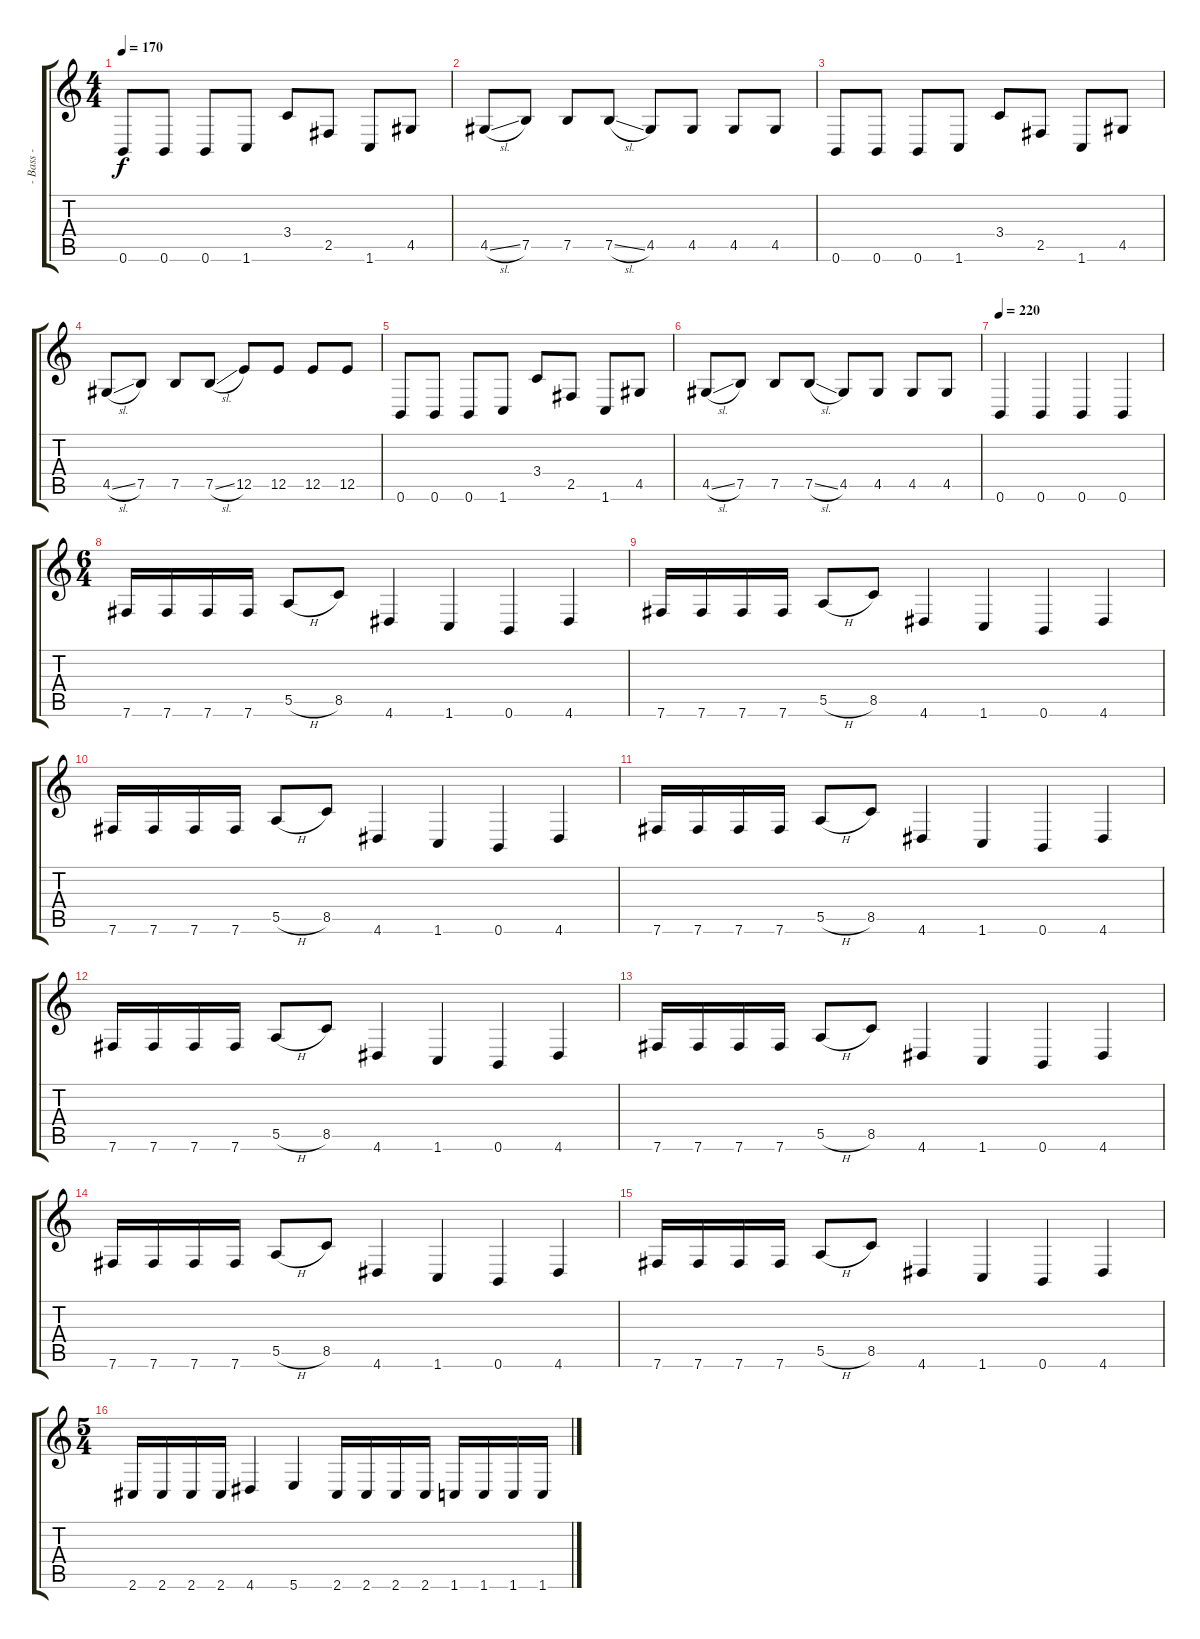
\track ("- Bass -" "- Bass -") {instrument electricbasspick}
\staff {score tabs}
\tuning (B3 Gb3 D3 A2 E2 B1) {hide}
\ts (4 4)
\tempo 170
\clef g2
\ks c
0.6.8{dy f} 0.6.8 0.6.8 1.6.8 3.4.8 2.5.8 1.6.8 4.5.8 |
4.5{sl}.8 7.5.8 7.5.8 7.5{sl}.8 4.5.8 4.5.8 4.5.8 4.5.8 |
0.6.8 0.6.8 0.6.8 1.6.8 3.4.8 2.5.8 1.6.8 4.5.8 |
4.5{sl}.8 7.5.8 7.5.8 7.5{sl}.8 12.5.8 12.5.8 12.5.8 12.5.8 |
0.6.8 0.6.8 0.6.8 1.6.8 3.4.8 2.5.8 1.6.8 4.5.8 |
4.5{sl}.8 7.5.8 7.5.8 7.5{sl}.8 4.5.8 4.5.8 4.5.8 4.5.8 |
\tempo 220
0.6.4 0.6.4 0.6.4 0.6.4 |
\ts (6 4)
7.6.16 7.6.16 7.6.16 7.6.16 5.5{h}.8 8.5.8 4.6.4 1.6.4 0.6.4 4.6.4 |
7.6.16 7.6.16 7.6.16 7.6.16 5.5{h}.8 8.5.8 4.6.4 1.6.4 0.6.4 4.6.4 |
7.6.16 7.6.16 7.6.16 7.6.16 5.5{h}.8 8.5.8 4.6.4 1.6.4 0.6.4 4.6.4 |
7.6.16 7.6.16 7.6.16 7.6.16 5.5{h}.8 8.5.8 4.6.4 1.6.4 0.6.4 4.6.4 |
7.6.16 7.6.16 7.6.16 7.6.16 5.5{h}.8 8.5.8 4.6.4 1.6.4 0.6.4 4.6.4 |
7.6.16 7.6.16 7.6.16 7.6.16 5.5{h}.8 8.5.8 4.6.4 1.6.4 0.6.4 4.6.4 |
7.6.16 7.6.16 7.6.16 7.6.16 5.5{h}.8 8.5.8 4.6.4 1.6.4 0.6.4 4.6.4 |
7.6.16 7.6.16 7.6.16 7.6.16 5.5{h}.8 8.5.8 4.6.4 1.6.4 0.6.4 4.6.4 |
\ts (5 4)
2.6.16 2.6.16 2.6.16 2.6.16 4.6.4 5.6.4 2.6.16 2.6.16 2.6.16 2.6.16 1.6.16 1.6.16 1.6.16 1.6.16
